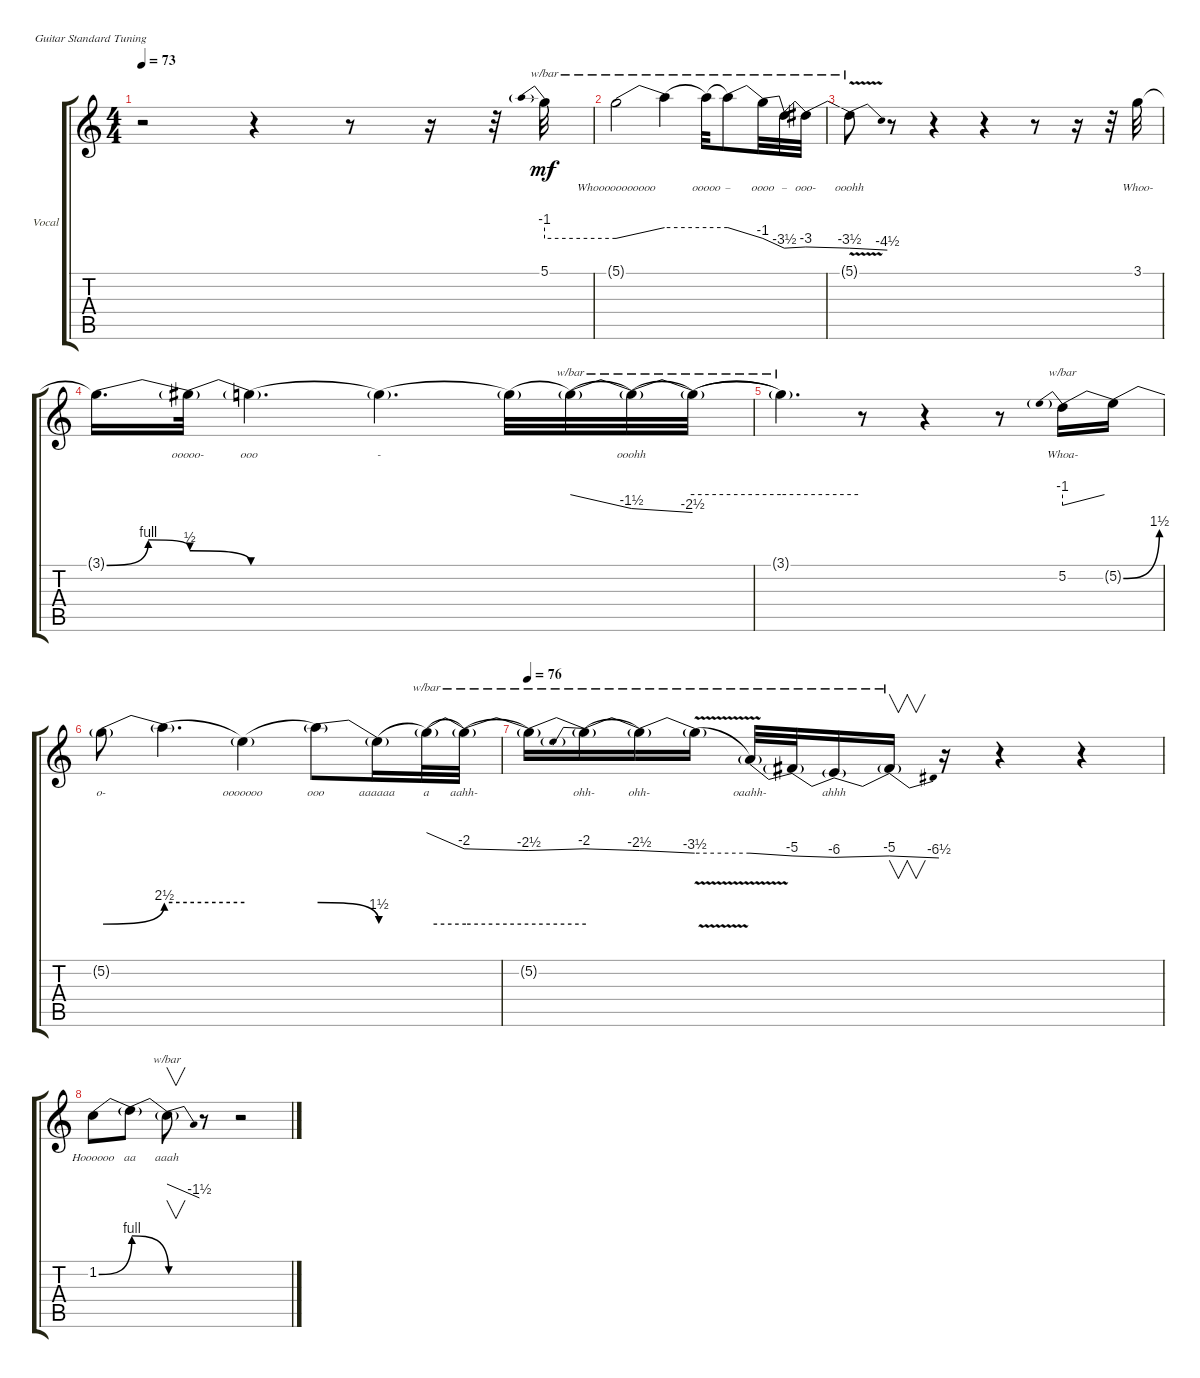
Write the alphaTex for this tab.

\defaultSystemsLayout 4
\bracketExtendMode groupsimilarinstruments
\firstSystemTrackNameOrientation horizontal
\otherSystemsTrackNameOrientation horizontal
\track ("Vocal" "Vocal") {instrument electricguitarclean}
\staff {score tabs}
\tuning (E4 B3 G3 D3 A2 E2)
\ts (4 4)
\tempo 73
\clef g2
\ks aminor
r.2{dy mp} r.4 r.8 r.16 r.32 5.1.32{tbe (predive default 0 -4 60 -4) lyrics (0 "") lyrics (1 "") lyrics (2 "") lyrics (3 "") lyrics (4 "") dy mf} |
5.1{t}.2{tbe (dive default 0 -4 9 0) lyrics (0 "Whooooooooooo") lyrics (1 "") lyrics (2 "") lyrics (3 "") lyrics (4 "")} 5.1{t}.4{tbe (hold default 0 0 60 0) lyrics (0 "") lyrics (1 "") lyrics (2 "") lyrics (3 "") lyrics (4 "")} 5.1{t}.32{tbe (hold default 0 0 60 0) lyrics (0 "ooooo") lyrics (1 "") lyrics (2 "") lyrics (3 "") lyrics (4 "")} 5.1{t}.8{tbe (dive default 0 0 0.6 -4) lyrics (0 "–") lyrics (1 "") lyrics (2 "") lyrics (3 "") lyrics (4 "")} 5.1{t}.32{tbe (dive default 0 -4 5.3999999999999995 -14) lyrics (0 "oooo") lyrics (1 "") lyrics (2 "") lyrics (3 "") lyrics (4 "")} 5.1{t}.32{tbe (dive default 0 -14 6.6 -12) lyrics (0 "–") lyrics (1 "") lyrics (2 "") lyrics (3 "") lyrics (4 "")} 5.1{t}.32{tbe (dive default 0 -12 2.4 -14) lyrics (0 "ooo-") lyrics (1 "") lyrics (2 "") lyrics (3 "") lyrics (4 "")} |
5.1{v t}.8{tbe (dive default 46.8 -14 60 -18) lyrics (0 "ooohh") lyrics (1 "") lyrics (2 "") lyrics (3 "") lyrics (4 "")} r.8 r.4 r.4 r.8 r.16 r.32 3.1.32{lyrics (0 "Whoo-") lyrics (1 "") lyrics (2 "") lyrics (3 "") lyrics (4 "")} |
3.1{be (bendrelease 18 0 25.2 4 38.4 4 53.4 2) t}.16{d lyrics (0 "") lyrics (1 "") lyrics (2 "") lyrics (3 "") lyrics (4 "")} 3.1{be (release 0 2 30 0) t}.32{lyrics (0 "ooooo-") lyrics (1 "") lyrics (2 "") lyrics (3 "") lyrics (4 "")} 3.1{be (hold 0 0 60 0) t}.4{d lyrics (0 "ooo") lyrics (1 "") lyrics (2 "") lyrics (3 "") lyrics (4 "")} 3.1{be (hold 0 0 60 0) t}.4{d lyrics (0 "-") lyrics (1 "") lyrics (2 "") lyrics (3 "") lyrics (4 "")} 3.1{be (hold 0 0 60 0) t}.32{lyrics (0 "") lyrics (1 "") lyrics (2 "") lyrics (3 "") lyrics (4 "")} 3.1{be (hold 0 0 60 0) t}.32{tbe (dive default 18.599999999999998 0 36.6 -6) lyrics (0 "") lyrics (1 "") lyrics (2 "") lyrics (3 "") lyrics (4 "")} 3.1{be (hold 0 0 60 0) t}.32{tbe (dive default 4.8 -6 12 -10) lyrics (0 "ooohh") lyrics (1 "") lyrics (2 "") lyrics (3 "") lyrics (4 "")} 3.1{be (hold 0 0 60 0) t}.32{tbe (hold default 0 0 60 0) lyrics (0 "") lyrics (1 "") lyrics (2 "") lyrics (3 "") lyrics (4 "")} |
3.1{be (hold 0 0 60 0) t}.4{d tbe (hold default 0 0 60 0) lyrics (0 "") lyrics (1 "") lyrics (2 "") lyrics (3 "") lyrics (4 "")} r.8 r.4 r.8 5.2.16{tbe (predivedive default 0 -4 12.6 0) lyrics (0 "Whoa-") lyrics (1 "") lyrics (2 "") lyrics (3 "") lyrics (4 "")} 5.2{be (bend 0 0 6.6 6) t}.16{lyrics (0 "") lyrics (1 "") lyrics (2 "") lyrics (3 "") lyrics (4 "")} |
5.2{be (bend 6 6 18.599999999999998 10) t}.8{lyrics (0 "o-") lyrics (1 "") lyrics (2 "") lyrics (3 "") lyrics (4 "")} 5.2{be (hold 0 10 60 10) t}.4{d lyrics (0 "") lyrics (1 "") lyrics (2 "") lyrics (3 "") lyrics (4 "")} 5.2{be (hold 0 0 60 0) t}.4{lyrics (0 "ooooooo") lyrics (1 "") lyrics (2 "") lyrics (3 "") lyrics (4 "")} 5.2{be (release 40.8 10 47.4 6) t}.8{lyrics (0 "ooo") lyrics (1 "") lyrics (2 "") lyrics (3 "") lyrics (4 "")} 5.2{be (hold 0 0 60 0) t}.16{lyrics (0 "aaaaaa") lyrics (1 "") lyrics (2 "") lyrics (3 "") lyrics (4 "")} 5.2{be (hold 0 6 60 6) t}.32{tbe (dive default 32.4 0 37.8 -8) lyrics (0 "a") lyrics (1 "") lyrics (2 "") lyrics (3 "") lyrics (4 "")} 5.2{be (hold 0 6 60 6) t}.32{tbe (dive default 19.8 -8 26.4 -10) lyrics (0 "aahh-") lyrics (1 "") lyrics (2 "") lyrics (3 "") lyrics (4 "")} |
\tempo 76
5.2{t}.16{tbe (dive default 0 -10 18.599999999999998 -8) lyrics (0 "") lyrics (1 "") lyrics (2 "") lyrics (3 "") lyrics (4 "")} 5.2{be (prebend 0 6 60 6) t}.16{tbe (dive default 39.6 -8 45.6 -10) lyrics (0 "ohh-") lyrics (1 "") lyrics (2 "") lyrics (3 "") lyrics (4 "")} 5.2{t}.16{tbe (dive default 11.4 -10 26.4 -14) lyrics (0 "ohh-") lyrics (1 "") lyrics (2 "") lyrics (3 "") lyrics (4 "")} 5.2{v t}.16{tbe (hold default 0 -14 60 -14) lyrics (0 "") lyrics (1 "") lyrics (2 "") lyrics (3 "") lyrics (4 "")} 5.2{t}.32{tbe (dive default 19.8 -14 35.4 -20) lyrics (0 "oaahh-") lyrics (1 "") lyrics (2 "") lyrics (3 "") lyrics (4 "")} 5.2{t}.32{tbe (dive default 18 -20 37.199999999999996 -24) lyrics (0 "") lyrics (1 "") lyrics (2 "") lyrics (3 "") lyrics (4 "")} 5.2{t}.16{tbe (dive default 0 -24 37.8 -20) lyrics (0 "ahhh") lyrics (1 "") lyrics (2 "") lyrics (3 "") lyrics (4 "")} 5.2{t}.16{v tbe (dive default 33 -20 59.4 -26) lyrics (0 "") lyrics (1 "") lyrics (2 "") lyrics (3 "") lyrics (4 "")} r.16 r.4 r.4 |
1.2{be (bend 24 0 33.6 4)}.8{lyrics (0 "Hoooooo") lyrics (1 "") lyrics (2 "") lyrics (3 "") lyrics (4 "")} 1.2{be (release 48 4 57.599999999999994 0) t}.8{lyrics (0 "aa") lyrics (1 "") lyrics (2 "") lyrics (3 "") lyrics (4 "")} 1.2{be (hold 0 0 60 0) t}.8{v tbe (dive default 0 0 8.4 -6) lyrics (0 "aaah") lyrics (1 "") lyrics (2 "") lyrics (3 "") lyrics (4 "")} r.8 r.2
